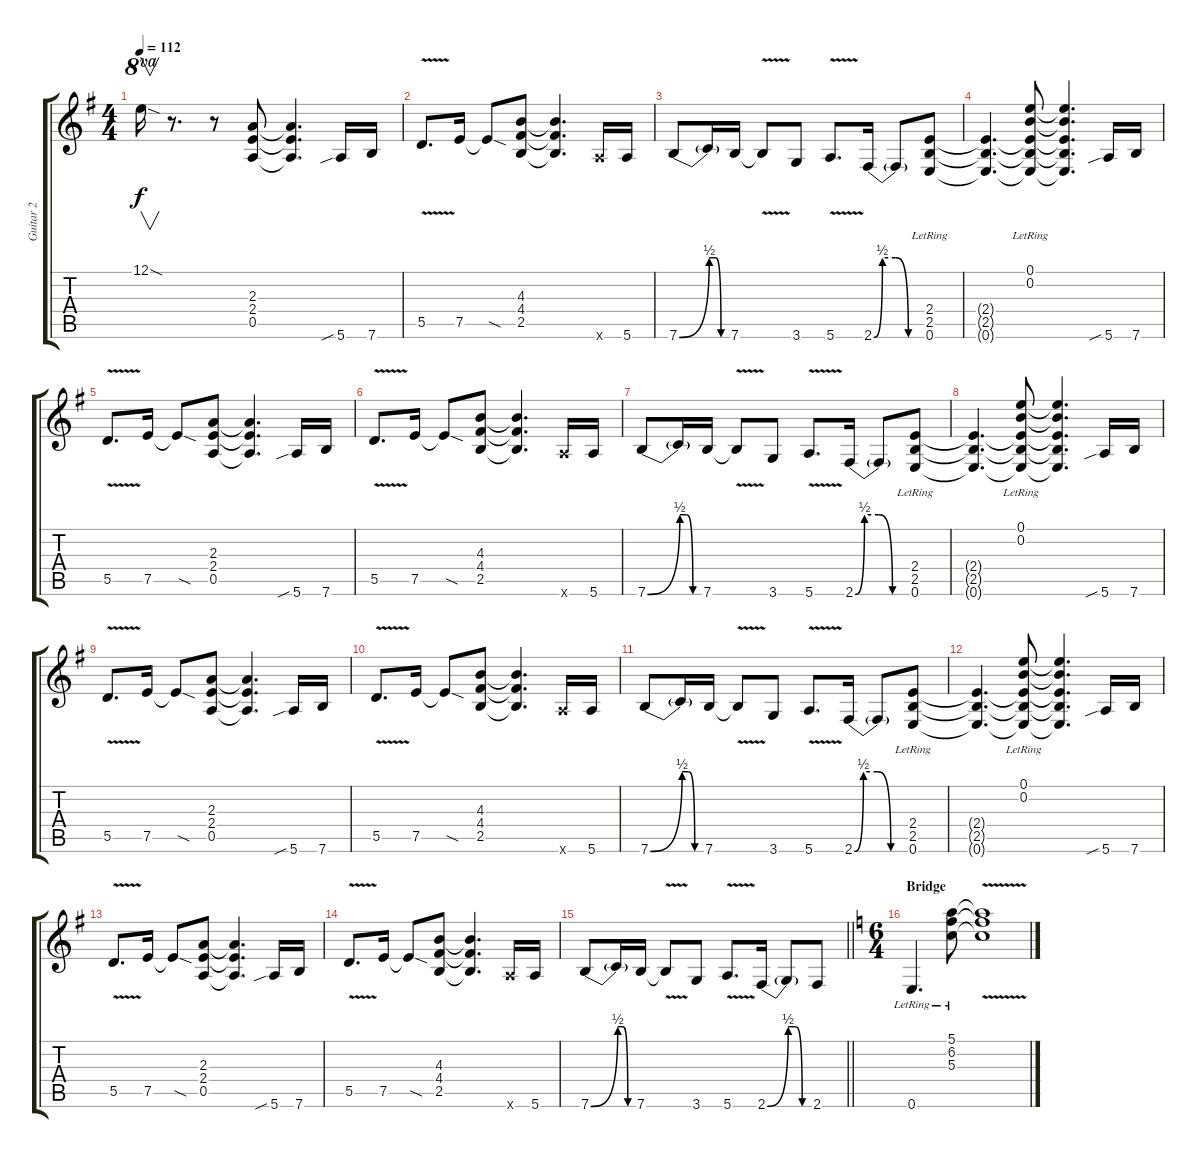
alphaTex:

\track ("Guitar 2" "Guitar 2") {instrument overdrivenguitar}
\staff {score tabs}
\tuning (E4 B3 G3 D3 A2 E2) {hide}
\ts (4 4)
\tempo 112
\clef g2
\ks g
12.1{sod t}.16{v ot 8va dy f} r.8{d} r.8 (2.3 2.4 0.5).8 (2.3{t} 2.4{t} 0.5{t}).4{d} 5.6{sib}.16 7.6.16 |
5.5{v}.8{d} 7.5.16 7.5{sod t}.8 (4.3 4.4 2.5).8 (4.3{t} 4.4{t} 2.5{t}).4{d} 5.6{x}.16 5.6.16 |
7.6{be (bend 0 0 60 2)}.8 7.6{be (custom 0 2 20 2 40 0 60 0) t}.16 7.6.16 7.6{v t}.8 3.6.8 5.6{v}.8{d} 2.6{be (custom 0 0 10 2 25 2 40 0 60 0)}.16 2.6{t}.8 (2.4{lr} 2.5{lr} 0.6{lr}).8 |
(2.4{t} 2.5{t} 0.6{t}).4{d} (0.1{lr} 0.2{lr} 2.4{t} 2.5{t} 0.6{t}).8 (0.1{t} 0.2{t} 2.4{t} 2.5{t} 0.6{t}).4{d} 5.6{sib}.16 7.6.16 |
5.5{v}.8{d} 7.5.16 7.5{sod t}.8 (2.3 2.4 0.5).8 (2.3{t} 2.4{t} 0.5{t}).4{d} 5.6{sib}.16 7.6.16 |
5.5{v}.8{d} 7.5.16 7.5{sod t}.8 (4.3 4.4 2.5).8 (4.3{t} 4.4{t} 2.5{t}).4{d} 5.6{x}.16 5.6.16 |
7.6{be (bend 0 0 60 2)}.8 7.6{be (custom 0 2 20 2 40 0 60 0) t}.16 7.6.16 7.6{v t}.8 3.6.8 5.6{v}.8{d} 2.6{be (custom 0 0 10 2 25 2 40 0 60 0)}.16 2.6{t}.8 (2.4{lr} 2.5{lr} 0.6{lr}).8 |
(2.4{t} 2.5{t} 0.6{t}).4{d} (0.1{lr} 0.2{lr} 2.4{t} 2.5{t} 0.6{t}).8 (0.1{t} 0.2{t} 2.4{t} 2.5{t} 0.6{t}).4{d} 5.6{sib}.16 7.6.16 |
5.5{v}.8{d} 7.5.16 7.5{sod t}.8 (2.3 2.4 0.5).8 (2.3{t} 2.4{t} 0.5{t}).4{d} 5.6{sib}.16 7.6.16 |
5.5{v}.8{d} 7.5.16 7.5{sod t}.8 (4.3 4.4 2.5).8 (4.3{t} 4.4{t} 2.5{t}).4{d} 5.6{x}.16 5.6.16 |
7.6{be (bend 0 0 60 2)}.8 7.6{be (custom 0 2 20 2 40 0 60 0) t}.16 7.6.16 7.6{v t}.8 3.6.8 5.6{v}.8{d} 2.6{be (custom 0 0 10 2 25 2 40 0 60 0)}.16 2.6{t}.8 (2.4{lr} 2.5{lr} 0.6{lr}).8 |
(2.4{t} 2.5{t} 0.6{t}).4{d} (0.1{lr} 0.2{lr} 2.4{t} 2.5{t} 0.6{t}).8 (0.1{t} 0.2{t} 2.4{t} 2.5{t} 0.6{t}).4{d} 5.6{sib}.16 7.6.16 |
5.5{v}.8{d} 7.5.16 7.5{sod t}.8 (2.3 2.4 0.5).8 (2.3{t} 2.4{t} 0.5{t}).4{d} 5.6{sib}.16 7.6.16 |
5.5{v}.8{d} 7.5.16 7.5{sod t}.8 (4.3 4.4 2.5).8 (4.3{t} 4.4{t} 2.5{t}).4{d} 5.6{x}.16 5.6.16 |
\barLineRight lightlight
7.6{be (bend 0 0 60 2)}.8 7.6{be (custom 0 2 20 2 40 0 60 0) t}.16 7.6.16 7.6{v t}.8 3.6.8 5.6{v}.8{d} 2.6{be (bend 0 0 60 2)}.16 2.6{be (custom 0 2 20 2 40 0 60 0) t}.8 2.6.8 |
\ts (6 4)
\section ("" "Bridge")
\ks c
0.6{lr}.4{d} (5.1{lr} 6.2{lr} 5.3{lr}).8 (5.1{v t} 6.2{v t} 5.3{v t}).1
